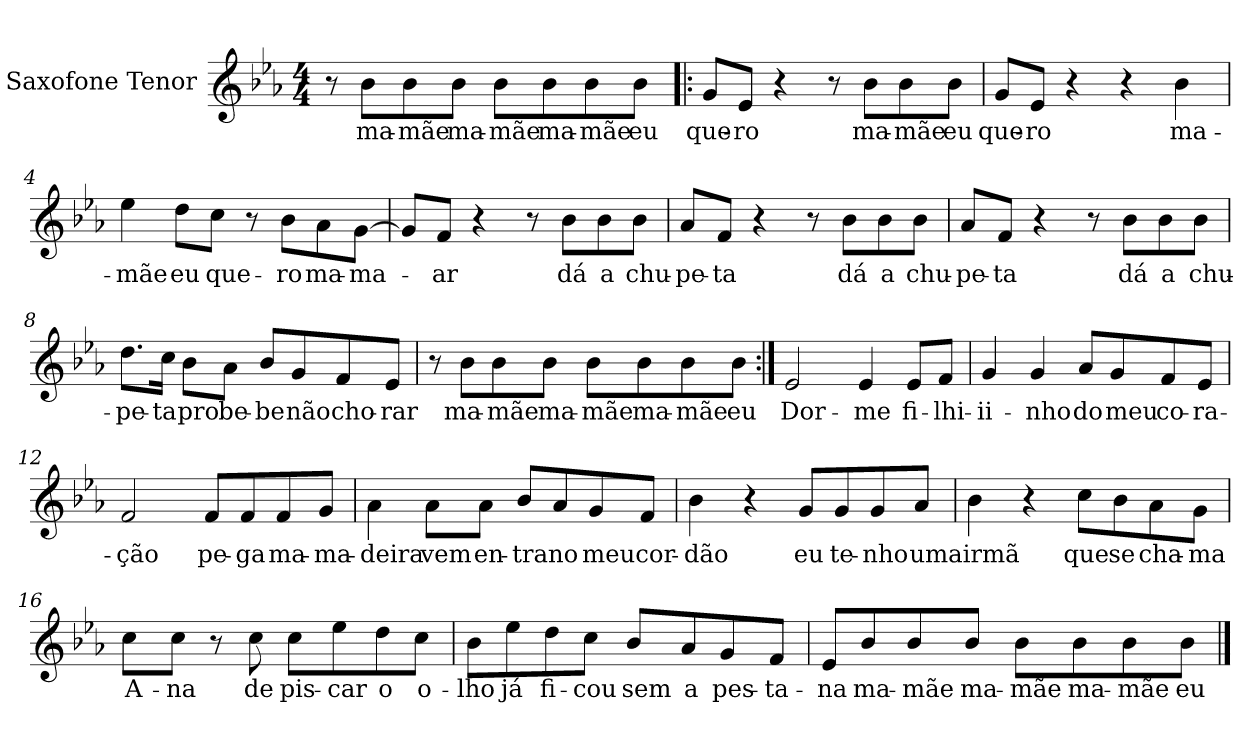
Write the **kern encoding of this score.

**kern	**text
*part1	*part1
*staff1	*staff1
*I"Saxofone Tenor	*
*I'Sax. Tn.	*
*clefG2	*
*ITrd8c14	*
*k[b-e-a-]	*
*M4/4	*
=1	=1
8r	.
!	!LO:LY:b
8B-\L	ma-
!	!LO:LY:b
8B-\	-mãe
!	!LO:LY:b
8B-\J	ma-
!	!LO:LY:b
8B-\L	-mãe
!	!LO:LY:b
8B-\	ma-
!	!LO:LY:b
8B-\	-mãe
!	!LO:LY:b
8B-\J	eu
=2!|:	=2!|:
!	!LO:LY:b
8G/L	que-
!	!LO:LY:b
8E-/J	-ro
4r	.
8r	.
!	!LO:LY:b
8B-\L	ma-
!	!LO:LY:b
8B-\	-mãe
!	!LO:LY:b
8B-\J	eu
=3	=3
!	!LO:LY:b
8G/L	que-
!	!LO:LY:b
8E-/J	-ro
4r	.
4r	.
!	!LO:LY:b
4B-\	ma-
=4	=4
!	!LO:LY:b
4e-\	-mãe
!	!LO:LY:b
8d\L	eu
!	!LO:LY:b
8c\J	que-
8r	.
!	!LO:LY:b
8B-\L	-ro
!	!LO:LY:b
8A-\	ma-
!	!LO:LY:b
[8G\J	-ma-
!!LO:LB:g=z
=5	=5
8G/L]	.
!	!LO:LY:b
8F/J	-ar
4r	.
8r	.
!	!LO:LY:b
8B-\L	dá
!	!LO:LY:b
8B-\	a
!	!LO:LY:b
8B-\J	chu-
=6	=6
!	!LO:LY:b
8A-/L	-pe-
!	!LO:LY:b
8F/J	-ta
4r	.
8r	.
!	!LO:LY:b
8B-\L	dá
!	!LO:LY:b
8B-\	a
!	!LO:LY:b
8B-\J	chu-
=7	=7
!	!LO:LY:b
8A-/L	-pe-
!	!LO:LY:b
8F/J	-ta
4r	.
8r	.
!	!LO:LY:b
8B-\L	dá
!	!LO:LY:b
8B-\	a
!	!LO:LY:b
8B-\J	chu-
=8	=8
!	!LO:LY:b
8.d\L	-pe-
!	!LO:LY:b
16c\Jk	-ta
!	!LO:LY:b
8B-\L	pro
!	!LO:LY:b
8A-\J	be-
!	!LO:LY:b
8B-/L	-be
!	!LO:LY:b
8G/	não
!	!LO:LY:b
8F/	cho-
!	!LO:LY:b
8E-/J	-rar
!!LO:LB:g=z
=9	=9
8r	.
!	!LO:LY:b
8B-\L	ma-
!	!LO:LY:b
8B-\	-mãe
!	!LO:LY:b
8B-\J	ma-
!	!LO:LY:b
8B-\L	-mãe
!	!LO:LY:b
8B-\	ma-
!	!LO:LY:b
8B-\	-mãe
!	!LO:LY:b
8B-\J	eu
=10:|!	=10:|!
!	!LO:LY:b
2E-/	Dor-
!	!LO:LY:b
4E-/	-me
!	!LO:LY:b
8E-/L	fi-
!	!LO:LY:b
8F/J	-lhi-
=11	=11
!	!LO:LY:b
4G/	-ii-
!	!LO:LY:b
4G/	-nho
!	!LO:LY:b
8A-/L	do
!	!LO:LY:b
8G/	meu
!	!LO:LY:b
8F/	co-
!	!LO:LY:b
8E-/J	-ra-
=12	=12
!	!LO:LY:b
2F/	-ção
!	!LO:LY:b
8F/L	pe-
!	!LO:LY:b
8F/	-ga
!	!LO:LY:b
8F/	ma-
!	!LO:LY:b
8G/J	-ma-
!!LO:LB:g=z
=13	=13
!	!LO:LY:b
4A-\	-deira
!	!LO:LY:b
8A-\L	vem
!	!LO:LY:b
8A-\J	en-
!	!LO:LY:b
8B-/L	-tra
!	!LO:LY:b
8A-/	no
!	!LO:LY:b
8G/	meu
!	!LO:LY:b
8F/J	cor-
=14	=14
!	!LO:LY:b
4B-\	-dão
4r	.
!	!LO:LY:b
8G/L	eu
!	!LO:LY:b
8G/	te-
!	!LO:LY:b
8G/	-nho
!	!LO:LY:b
8A-/J	uma
=15	=15
!	!LO:LY:b
4B-\	irmã
4r	.
!	!LO:LY:b
8c\L	que
!	!LO:LY:b
8B-\	se
!	!LO:LY:b
8A-\	cha-
!	!LO:LY:b
8G\J	-ma
=16	=16
!	!LO:LY:b
8c\L	A-
!	!LO:LY:b
8c\J	-na
8r	.
!	!LO:LY:b
8c\	de
!	!LO:LY:b
8c\L	pis-
!	!LO:LY:b
8e-\	-car
!	!LO:LY:b
8d\	o
!	!LO:LY:b
8c\J	o-
!!LO:LB:g=z
=17	=17
!	!LO:LY:b
8B-\L	-lho
!	!LO:LY:b
8e-\	já
!	!LO:LY:b
8d\	fi-
!	!LO:LY:b
8c\J	-cou
!	!LO:LY:b
8B-/L	sem
!	!LO:LY:b
8A-/	a
!	!LO:LY:b
8G/	pes-
!	!LO:LY:b
8F/J	-ta-
=18	=18
!	!LO:LY:b
8E-/L	-na
!	!LO:LY:b
8B-/	ma-
!	!LO:LY:b
8B-/	-mãe
!	!LO:LY:b
8B-/J	ma-
!	!LO:LY:b
8B-\L	-mãe
!	!LO:LY:b
8B-\	ma-
!	!LO:LY:b
8B-\	-mãe
!	!LO:LY:b
8B-\J	eu
==	==
*-	*-
